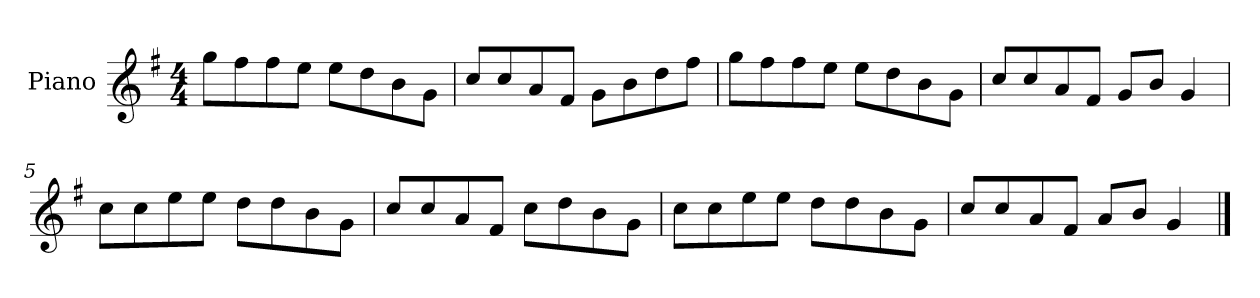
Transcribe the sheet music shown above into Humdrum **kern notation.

**kern
*part1
*staff1
*I"Piano
*I'P-no
*clefG2
*k[f#]
*M4/4
*MM90
=1
8gg\L
8ff#\
8ff#\
8ee\J
8ee\L
8dd\
8b\
8g\J
=2
8cc/L
8cc/
8a/
8f#/J
8g\L
8b\
8dd\
8ff#\J
=3
8gg\L
8ff#\
8ff#\
8ee\J
8ee\L
8dd\
8b\
8g\J
=4
8cc/L
8cc/
8a/
8f#/J
8g/L
8b/J
4g/
=5
8cc\L
8cc\
8ee\
8ee\J
8dd\L
8dd\
8b\
8g\J
!!LO:LB:g=z
=6
8cc/L
8cc/
8a/
8f#/J
8cc\L
8dd\
8b\
8g\J
=7
8cc\L
8cc\
8ee\
8ee\J
8dd\L
8dd\
8b\
8g\J
=8
8cc/L
8cc/
8a/
8f#/J
8a/L
8b/J
4g/
==
*-
